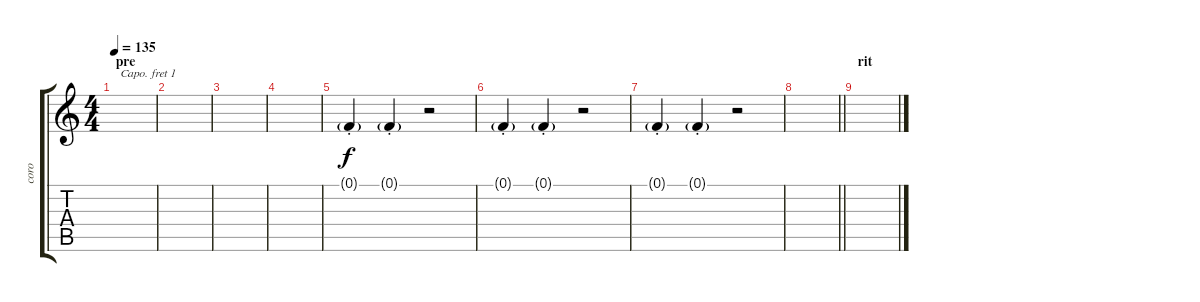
\track ("coro" "coro") {instrument tenorsax}
\staff {score tabs}
\capo 1
\tuning (E4 B3 G3 D3 A2 E2) {hide}
\ts (4 4)
\section ("" "pre")
\tempo 135
\clef g2
\ks c
|
|
|
|
0.1{g st}.4 0.1{g st}.4 r.2 |
0.1{g st}.4 0.1{g st}.4 r.2 |
0.1{g st}.4 0.1{g st}.4 r.2 |
\barLineRight lightlight
|
\section ("" "rit")
